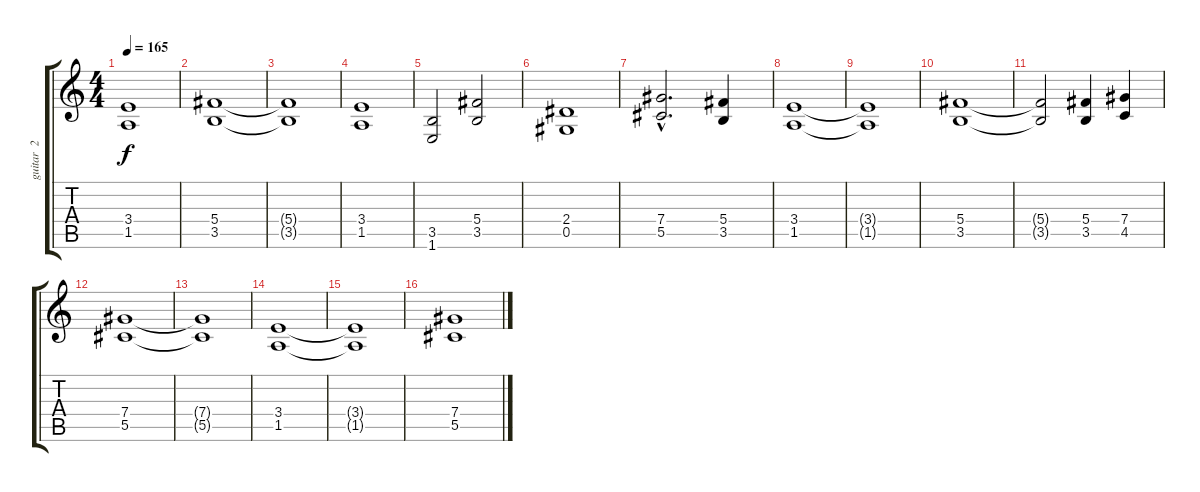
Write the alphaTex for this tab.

\track ("guitar  2" "guitar  2") {instrument overdrivenguitar}
\staff {score tabs}
\tuning (Eb4 Bb3 Gb3 Db3 Ab2 Eb2) {hide}
\ts (4 4)
\tempo 165
\clef g2
\ks c
(3.4{t} 1.5{t}).1{dy f} |
(5.4 3.5).1 |
(5.4{t} 3.5{t}).1 |
(3.4 1.5).1 |
(3.5 1.6).2 (5.4 3.5).2 |
(2.4 0.5).1 |
(7.4{hac} 5.5{hac}).2{d} (5.4 3.5).4 |
(3.4 1.5).1 |
(3.4{t} 1.5{t}).1 |
(5.4 3.5).1 |
(5.4{t} 3.5{t}).2 (5.4 3.5).4 (7.4 4.5).4 |
(7.4 5.5).1 |
(7.4{t} 5.5{t}).1 |
(3.4 1.5).1 |
(3.4{t} 1.5{t}).1 |
(7.4 5.5).1
